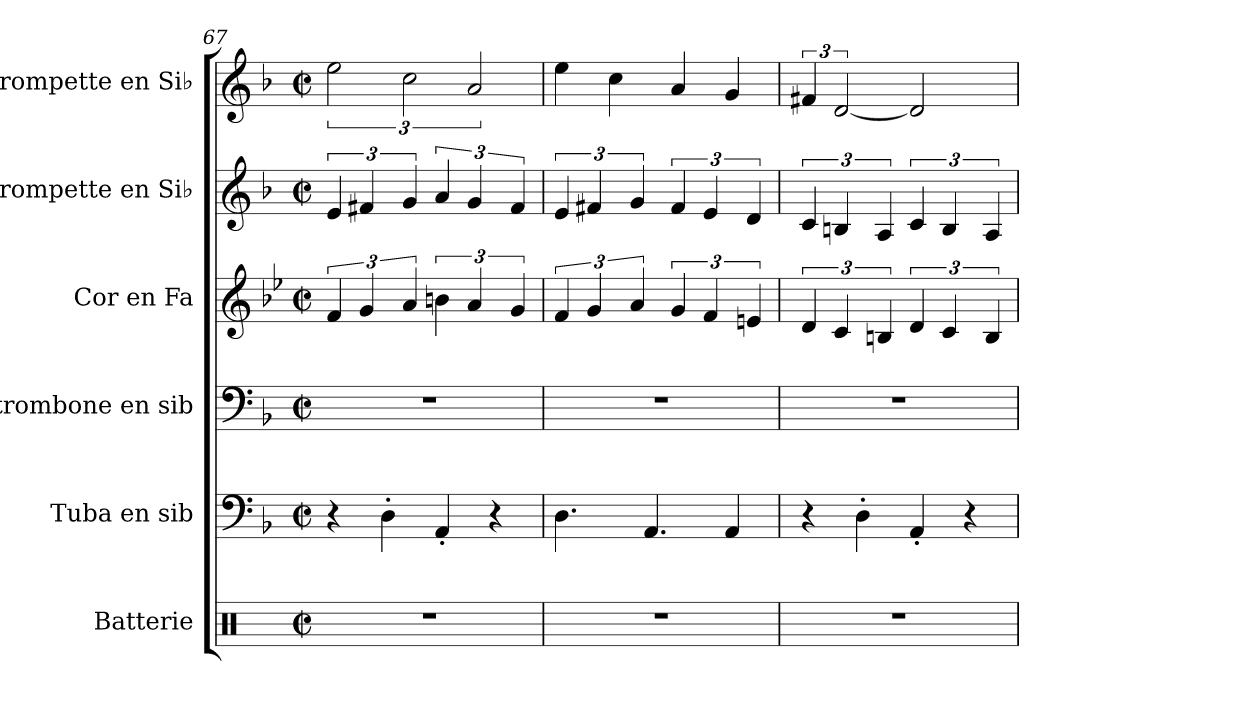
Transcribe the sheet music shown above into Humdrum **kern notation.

**kern	**kern	**kern	**kern	**kern	**kern
*part6	*part5	*part4	*part3	*part2	*part1
*staff6	*staff5	*staff4	*staff3	*staff2	*staff1
*I"Batterie	*I"Tuba en sib	*I"trombone en sib	*I"Cor en Fa	*I"Trompette en Si♭	*I"Trompette en Si♭
*I'Batt.	*I'Tub. sib	*I'Trb. sib	*I'Cor Fa	*I'Tromp. Si♭	*I'Tromp. Si♭
*clefX	*clefF4	*clefF4	*clefG2	*clefG2	*clefG2
*	*ITrd1c2	*ITrd1c2	*ITrd4c7	*ITrd1c2	*ITrd1c2
*k[]	*k[b-e-a-]	*k[b-e-a-]	*k[b-e-a-]	*k[b-e-a-]	*k[b-e-a-]
*M4/4	*M4/4	*M4/4	*M4/4	*M4/4	*M4/4
*met(c|)	*met(c|)	*met(c|)	*met(c|)	*met(c|)	*met(c|)
=67	=67	=67	=67	=67	=67
1r	4r	1r	6B-/	6d/	3dd\
.	.	.	6c/	6en/	.
.	4C'\	.	.	.	.
.	.	.	6d/	6f/	3b-\
.	4GG'/	.	6en\	6g/	.
.	.	.	6d/	6f/	3g/
.	4r	.	.	.	.
.	.	.	6c/	6e/	.
=68	=68	=68	=68	=68	=68
1r	4.C\	1r	6B-/	6d/	4dd\
.	.	.	6c/	6en/	.
.	.	.	.	.	4b-\
.	.	.	6d/	6f/	.
.	4.GG/	.	.	.	.
.	.	.	6c/	6e/	4g/
.	.	.	6B-/	6d/	.
.	4GG/	.	.	.	4f/
.	.	.	6An/	6c/	.
=69	=69	=69	=69	=69	=69
1r	4r	1r	6G/	6B-/	6en/
.	.	.	6F/	6An/	[3c/
.	4C'\	.	.	.	.
.	.	.	6En/	6G/	.
.	4GG'/	.	6G/	6B-/	2c/]
.	.	.	6F/	6A/	.
.	4r	.	.	.	.
.	.	.	6E/	6G/	.
=	=	=	=	=	=
*-	*-	*-	*-	*-	*-
